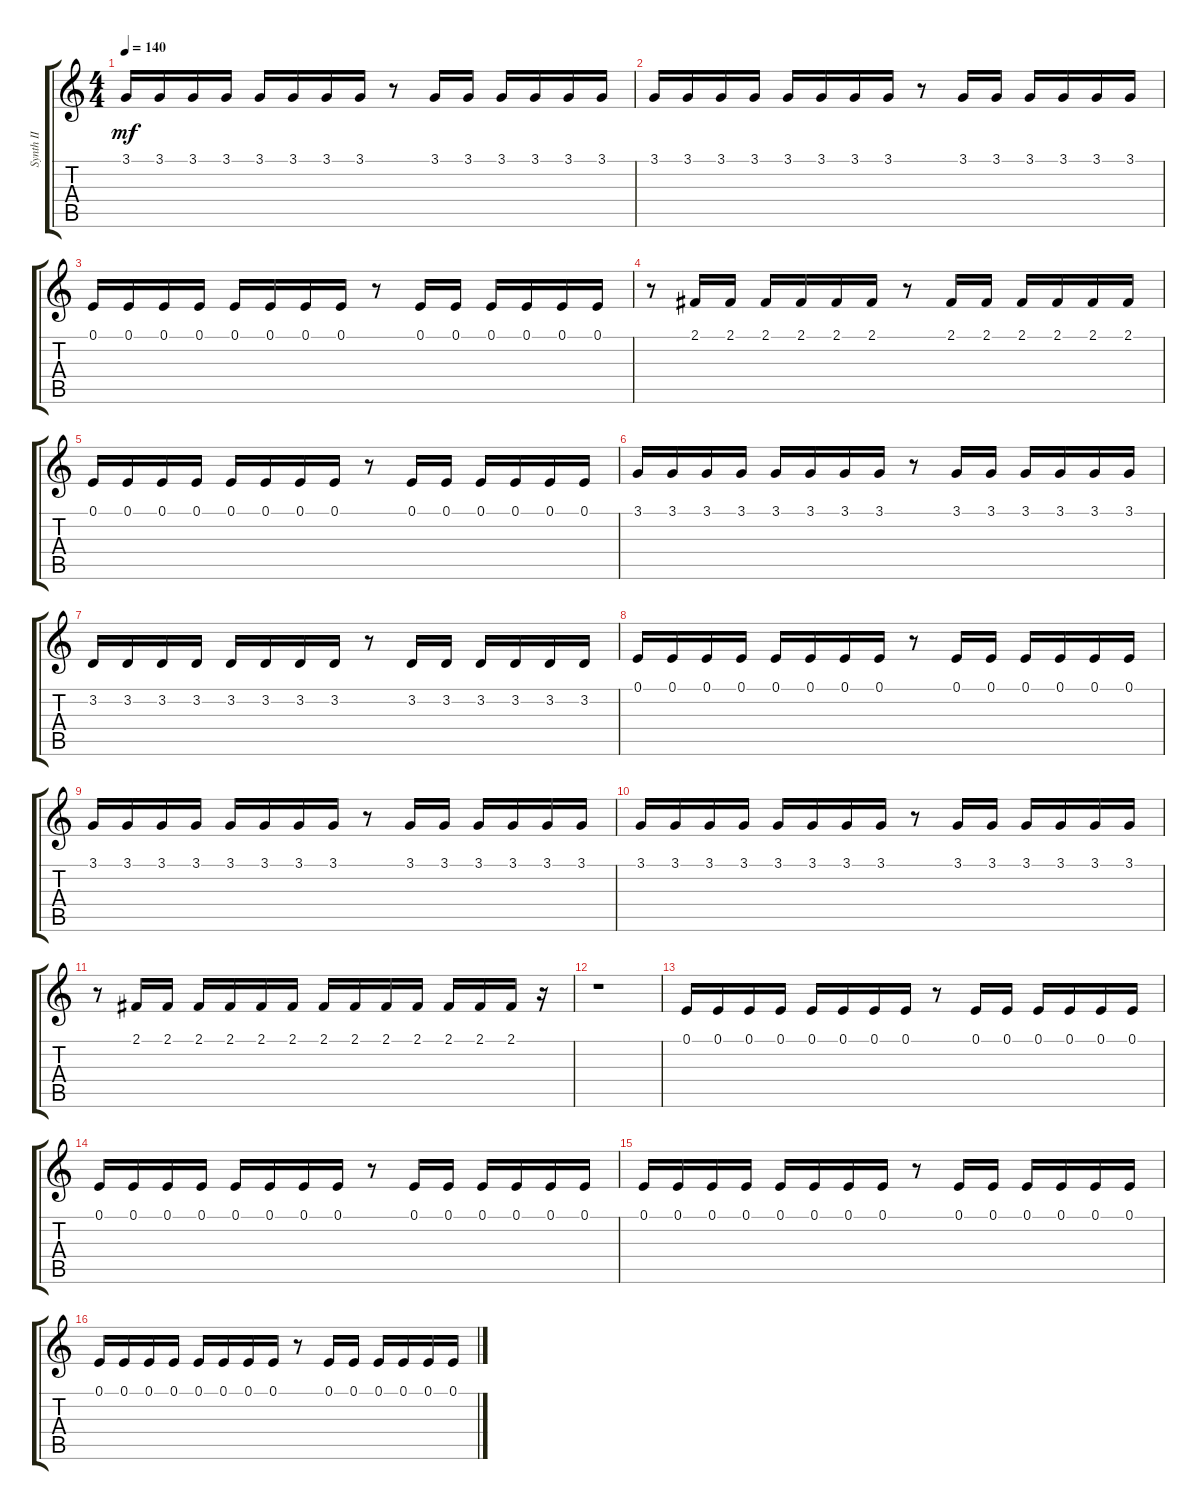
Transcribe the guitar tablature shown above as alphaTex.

\track ("Synth II" "Synth II") {instrument lead8bassandlead}
\staff {score tabs}
\tuning (E4 B3 G3 D3 A2 E2) {hide}
\ts (4 4)
\tempo 140
\clef g2
\ks c
3.1.16{dy mf} 3.1.16 3.1.16 3.1.16 3.1.16 3.1.16 3.1.16 3.1.16 r.8 3.1.16 3.1.16 3.1.16 3.1.16 3.1.16 3.1.16 |
3.1.16 3.1.16 3.1.16 3.1.16 3.1.16 3.1.16 3.1.16 3.1.16 r.8 3.1.16 3.1.16 3.1.16 3.1.16 3.1.16 3.1.16 |
0.1.16 0.1.16 0.1.16 0.1.16 0.1.16 0.1.16 0.1.16 0.1.16 r.8 0.1.16 0.1.16 0.1.16 0.1.16 0.1.16 0.1.16 |
r.8 2.1.16 2.1.16 2.1.16 2.1.16 2.1.16 2.1.16 r.8 2.1.16 2.1.16 2.1.16 2.1.16 2.1.16 2.1.16 |
0.1.16 0.1.16 0.1.16 0.1.16 0.1.16 0.1.16 0.1.16 0.1.16 r.8 0.1.16 0.1.16 0.1.16 0.1.16 0.1.16 0.1.16 |
3.1.16 3.1.16 3.1.16 3.1.16 3.1.16 3.1.16 3.1.16 3.1.16 r.8 3.1.16 3.1.16 3.1.16 3.1.16 3.1.16 3.1.16 |
3.2.16 3.2.16 3.2.16 3.2.16 3.2.16 3.2.16 3.2.16 3.2.16 r.8 3.2.16 3.2.16 3.2.16 3.2.16 3.2.16 3.2.16 |
0.1.16 0.1.16 0.1.16 0.1.16 0.1.16 0.1.16 0.1.16 0.1.16 r.8 0.1.16 0.1.16 0.1.16 0.1.16 0.1.16 0.1.16 |
3.1.16 3.1.16 3.1.16 3.1.16 3.1.16 3.1.16 3.1.16 3.1.16 r.8 3.1.16 3.1.16 3.1.16 3.1.16 3.1.16 3.1.16 |
3.1.16 3.1.16 3.1.16 3.1.16 3.1.16 3.1.16 3.1.16 3.1.16 r.8 3.1.16 3.1.16 3.1.16 3.1.16 3.1.16 3.1.16 |
r.8 2.1.16 2.1.16 2.1.16 2.1.16 2.1.16 2.1.16 2.1.16 2.1.16 2.1.16 2.1.16 2.1.16 2.1.16 2.1.16 r.16 |
r.1 |
0.1.16 0.1.16 0.1.16 0.1.16 0.1.16 0.1.16 0.1.16 0.1.16 r.8 0.1.16 0.1.16 0.1.16 0.1.16 0.1.16 0.1.16 |
0.1.16 0.1.16 0.1.16 0.1.16 0.1.16 0.1.16 0.1.16 0.1.16 r.8 0.1.16 0.1.16 0.1.16 0.1.16 0.1.16 0.1.16 |
0.1.16 0.1.16 0.1.16 0.1.16 0.1.16 0.1.16 0.1.16 0.1.16 r.8 0.1.16 0.1.16 0.1.16 0.1.16 0.1.16 0.1.16 |
0.1.16 0.1.16 0.1.16 0.1.16 0.1.16 0.1.16 0.1.16 0.1.16 r.8 0.1.16 0.1.16 0.1.16 0.1.16 0.1.16 0.1.16
